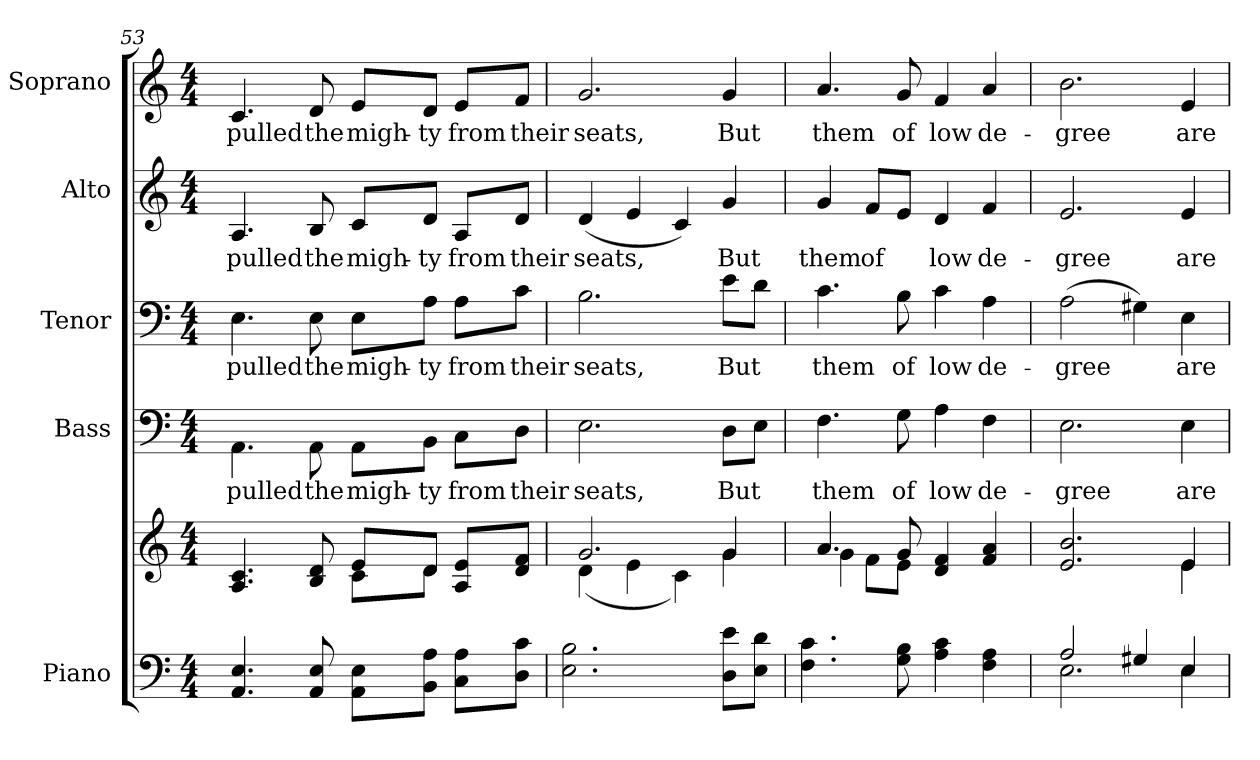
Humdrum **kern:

**kern	**kern	**kern	**text	**kern	**text	**kern	**text	**kern	**text
*part5	*part5	*part4	*part4	*part3	*part3	*part2	*part2	*part1	*part1
*staff6	*staff5	*staff4	*staff4	*staff3	*staff3	*staff2	*staff2	*staff1	*staff1
*I"Piano	*	*I"Bass	*	*I"Tenor	*	*I"Alto	*	*I"Soprano	*
*I'Pno.	*	*I'B.	*	*I'T.	*	*I'A.	*	*I'S.	*
*clefF4	*clefG2	*clefF4	*	*clefF4	*	*clefG2	*	*clefG2	*
*k[]	*k[]	*k[]	*	*k[]	*	*k[]	*	*k[]	*
*C:	*C:	*C:	*	*C:	*	*C:	*	*C:	*
*M4/4	*M4/4	*M4/4	*	*M4/4	*	*M4/4	*	*M4/4	*
=53	=53	=53	=53	=53	=53	=53	=53	=53	=53
*^	*^	*	*	*	*	*	*	*	*
!	!	!	!	!	!LO:LY:b:color=#000000	!	!	!	!	!	!
!	!	!	!	!	!	!	!LO:LY:b:color=#000000	!	!	!	!
!	!	!	!	!	!	!	!	!	!LO:LY:b:color=#000000	!	!
!	!	!	!	!	!	!	!	!	!	!	!LO:LY:b:color=#000000
4.AAi/ 4.Ei	4.Ei\yy	4.Ai/ 4.ci	4.Ai\yy	4.AAi\	pulled	4.Ei\	pulled	4.Ai/	pulled	4.ci/	pulled
!	!	!	!	!	!LO:LY:b:color=#000000	!	!	!	!	!	!
!	!	!	!	!	!	!	!LO:LY:b:color=#000000	!	!	!	!
!	!	!	!	!	!	!	!	!	!LO:LY:b:color=#000000	!	!
!	!	!	!	!	!	!	!	!	!	!	!LO:LY:b:color=#000000
8AAi/ 8Ei	8Ei\yy	8Bi/ 8di	8Bi\yy	8AAi\	the	8Ei\	the	8Bi/	the	8di/	the
!	!	!	!	!	!LO:LY:b:color=#000000	!	!	!	!	!	!
!	!	!	!	!	!	!	!LO:LY:b:color=#000000	!	!	!	!
!	!	!	!	!	!	!	!	!	!LO:LY:b:color=#000000	!	!
!	!	!	!	!	!	!	!	!	!	!	!LO:LY:b:color=#000000
8Ei/Lyy	8AAi\ 8EiL	8ei/L	8ci\L	8AAi\L	migh-	8Ei\L	migh-	8ci/L	migh-	8ei/L	migh-
!	!	!	!	!	!LO:LY:b:color=#000000	!	!	!	!	!	!
!	!	!	!	!	!	!	!LO:LY:b:color=#000000	!	!	!	!
!	!	!	!	!	!	!	!	!	!LO:LY:b:color=#000000	!	!
!	!	!	!	!	!	!	!	!	!	!	!LO:LY:b:color=#000000
8Ai/Jyy	8BBi\ 8AiJ	8di/J	8di\J	8BBi\J	-ty	8Ai\J	-ty	8di/J	-ty	8di/J	-ty
!	!	!	!	!	!LO:LY:b:color=#000000	!	!	!	!	!	!
!	!	!	!	!	!	!	!LO:LY:b:color=#000000	!	!	!	!
!	!	!	!	!	!	!	!	!	!LO:LY:b:color=#000000	!	!
!	!	!	!	!	!	!	!	!	!	!	!LO:LY:b:color=#000000
8Ai/Lyy	8Ci\ 8AiL	8Ai/ 8eiL	8Ai\Lyy	8Ci\L	from	8Ai\L	from	8Ai/L	from	8ei/L	from
!	!	!	!	!	!LO:LY:b:color=#000000	!	!	!	!	!	!
!	!	!	!	!	!	!	!LO:LY:b:color=#000000	!	!	!	!
!	!	!	!	!	!	!	!	!	!LO:LY:b:color=#000000	!	!
!	!	!	!	!	!	!	!	!	!	!	!LO:LY:b:color=#000000
8ci/Jyy	8Di\ 8ciJ	8di/ 8fiJ	8di\Jyy	8Di\J	their	8ci\J	their	8di/J	their	8fi/J	their
!!LO:PB:g=z
=54	=54	=54	=54	=54	=54	=54	=54	=54	=54	=54	=54
!	!	!	!	!	!LO:LY:b:color=#000000	!	!	!	!	!	!
!	!	!	!	!	!	!	!LO:LY:b:color=#000000	!	!	!	!
!	!	!	!	!	!	!	!	!	!LO:LY:b:color=#000000	!	!
!	!	!	!	!	!	!	!	!	!	!	!LO:LY:b:color=#000000
2.Bi/yy	2.Ei\ 2.Bi	2.gi/	(4di\	2.Ei\	seats,	2.Bi\	seats,	(4di/	seats,	2.gi/	seats,
.	.	.	4ei\	.	.	.	.	4ei/	.	.	.
.	.	.	4ci\)	.	.	.	.	4ci/)	.	.	.
!	!	!	!	!	!LO:LY:b:color=#000000	!	!	!	!	!	!
!	!	!	!	!	!	!	!LO:LY:b:color=#000000	!	!	!	!
!	!	!	!	!	!	!	!	!	!LO:LY:b:color=#000000	!	!
!	!	!	!	!	!	!	!	!	!	!	!LO:LY:b:color=#000000
8ei/Lyy	8Di\ 8eiL	4gi/	4gi\	8Di\L	But	8ei\L	But	4gi/	But	4gi/	But
8di/Jyy	8Ei\ 8diJ	.	.	8Ei\J	.	8di\J	.	.	.	.	.
=55	=55	=55	=55	=55	=55	=55	=55	=55	=55	=55	=55
!	!	!	!	!	!LO:LY:b:color=#000000	!	!	!	!	!	!
!	!	!	!	!	!	!	!LO:LY:b:color=#000000	!	!	!	!
!	!	!	!	!	!	!	!	!	!LO:LY:b:color=#000000	!	!
!	!	!	!	!	!	!	!	!	!	!	!LO:LY:b:color=#000000
4.ci/yy	4.Fi\ 4.ci	4.ai/	4gi\	4.Fi\	them	4.ci\	them	4gi/	them	4.ai/	them
!	!	!	!	!	!	!	!	!	!LO:LY:b:color=#000000	!	!
.	.	.	8fi\L	.	.	.	.	8fi/L	of	.	.
!	!	!	!	!	!LO:LY:b:color=#000000	!	!	!	!	!	!
!	!	!	!	!	!	!	!LO:LY:b:color=#000000	!	!	!	!
!	!	!	!	!	!	!	!	!	!	!	!LO:LY:b:color=#000000
8Bi/yy	8Gi\ 8Bi	8gi/	8ei\J	8Gi\	of	8Bi\	of	8ei/J	.	8gi/	of
!	!	!	!	!	!LO:LY:b:color=#000000	!	!	!	!	!	!
!	!	!	!	!	!	!	!LO:LY:b:color=#000000	!	!	!	!
!	!	!	!	!	!	!	!	!	!LO:LY:b:color=#000000	!	!
!	!	!	!	!	!	!	!	!	!	!	!LO:LY:b:color=#000000
4ci/yy	4Ai\ 4ci	4di/ 4fi	4di\yy	4Ai\	low	4ci\	low	4di/	low	4fi/	low
!	!	!	!	!	!LO:LY:b:color=#000000	!	!	!	!	!	!
!	!	!	!	!	!	!	!LO:LY:b:color=#000000	!	!	!	!
!	!	!	!	!	!	!	!	!	!LO:LY:b:color=#000000	!	!
!	!	!	!	!	!	!	!	!	!	!	!LO:LY:b:color=#000000
4Ai/yy	4Fi\ 4Ai	4fi/ 4ai	4fi\yy	4Fi\	de-	4Ai\	de-	4fi/	de-	4ai/	de-
!!LO:PB:g=z
=56	=56	=56	=56	=56	=56	=56	=56	=56	=56	=56	=56
!	!	!	!	!	!LO:LY:b:color=#000000	!	!	!	!	!	!
!	!	!	!	!	!	!	!LO:LY:b:color=#000000	!	!	!	!
!	!	!	!	!	!	!	!	!	!LO:LY:b:color=#000000	!	!
!	!	!	!	!	!	!	!	!	!	!	!LO:LY:b:color=#000000
2Ai/	2.Ei\	2.ei/ 2.bi	2.ei\yy	2.Ei\	-gree	(2Ai\	-gree	2.ei/	-gree	2.bi\	-gree
4G#Xi/	.	.	.	.	.	4G#Xi\)	.	.	.	.	.
!	!	!	!	!	!LO:LY:b:color=#000000	!	!	!	!	!	!
!	!	!	!	!	!	!	!LO:LY:b:color=#000000	!	!	!	!
!	!	!	!	!	!	!	!	!	!LO:LY:b:color=#000000	!	!
!	!	!	!	!	!	!	!	!	!	!	!LO:LY:b:color=#000000
4Ei/	4Ei\	4ei/	4ei\	4Ei\	are	4Ei\	are	4ei/	are	4ei/	are
*v	*v	*	*	*	*	*	*	*	*	*	*
*	*v	*v	*	*	*	*	*	*	*	*
=	=	=	=	=	=	=	=	=	=
*-	*-	*-	*-	*-	*-	*-	*-	*-	*-
